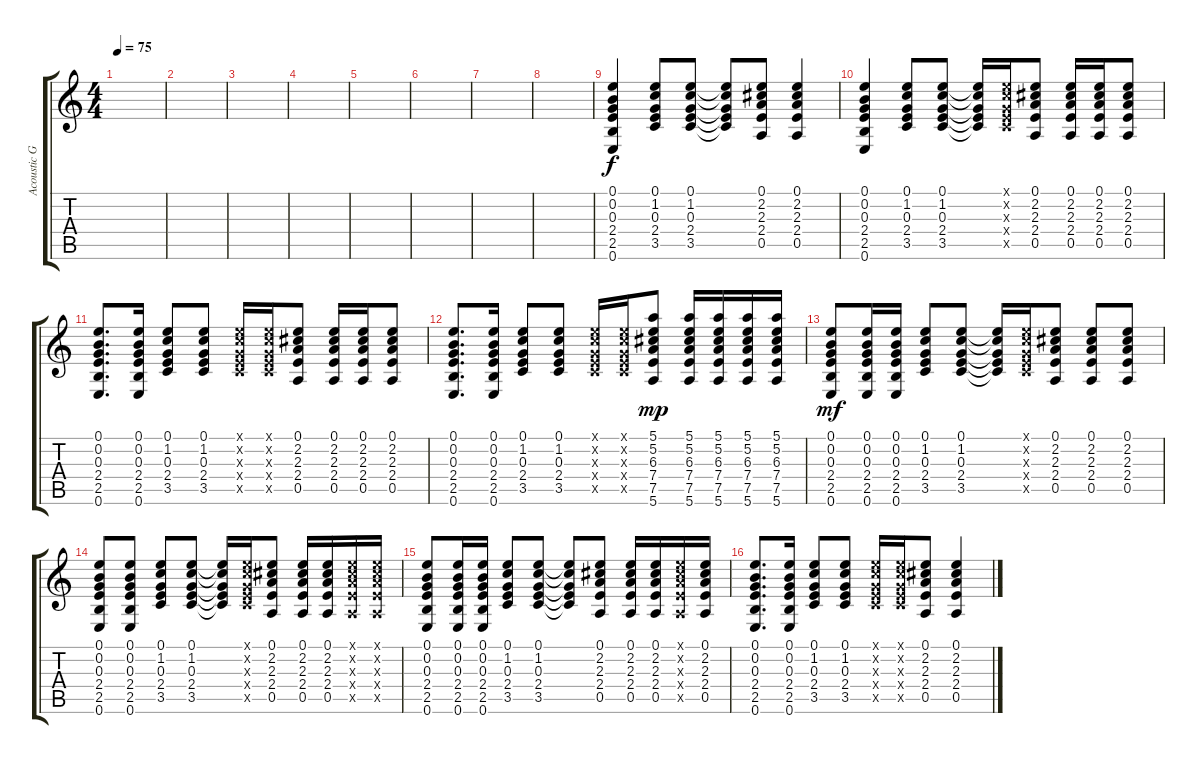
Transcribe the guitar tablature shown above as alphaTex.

\track ("Acoustic Guitar" "Acoustic G") {instrument acousticguitarsteel}
\staff {score tabs}
\tuning (E4 B3 G3 D3 A2 E2) {hide}
\ts (4 4)
\tempo 75
\clef g2
\ks c
|
|
|
|
|
|
|
|
(0.1 0.2 0.3 2.4 2.5 0.6).4 (0.1 1.2 0.3 2.4 3.5).8 (0.1 1.2 0.3 2.4 3.5).8 (0.1{t} 1.2{t} 0.3{t} 2.4{t} 3.5{t}).8 (0.1 2.2 2.3 2.4 0.5).8 (0.1 2.2 2.3 2.4 0.5).4 |
(0.1 0.2 0.3 2.4 2.5 0.6).4 (0.1 1.2 0.3 2.4 3.5).8 (0.1 1.2 0.3 2.4 3.5).8 (0.1{t} 1.2{t} 0.3{t} 2.4{t} 3.5{t}).16 (0.1{x} 1.2{x} 0.3{x} 2.4{x} 3.5{x}).16 (0.1 2.2 2.3 2.4 0.5).8 (0.1 2.2 2.3 2.4 0.5).16 (0.1 2.2 2.3 2.4 0.5).16 (0.1 2.2 2.3 2.4 0.5).8 |
(0.1 0.2 0.3 2.4 2.5 0.6).8{d} (0.1 0.2 0.3 2.4 2.5 0.6).16 (0.1 1.2 0.3 2.4 3.5).8 (0.1 1.2 0.3 2.4 3.5).8 (0.1{x} 1.2{x} 0.3{x} 2.4{x} 3.5{x}).16 (0.1{x} 1.2{x} 0.3{x} 2.4{x} 3.5{x}).16 (0.1 2.2 2.3 2.4 0.5).8 (0.1 2.2 2.3 2.4 0.5).16 (0.1 2.2 2.3 2.4 0.5).16 (0.1 2.2 2.3 2.4 0.5).8 |
(0.1 0.2 0.3 2.4 2.5 0.6).8{d} (0.1 0.2 0.3 2.4 2.5 0.6).16 (0.1 1.2 0.3 2.4 3.5).8 (0.1 1.2 0.3 2.4 3.5).8 (0.1{x} 1.2{x} 0.3{x} 2.4{x} 3.5{x}).16 (0.1{x} 1.2{x} 0.3{x} 2.4{x} 3.5{x}).16 (5.1 5.2 6.3 7.4 7.5 5.6).8{dy mp} (5.1 5.2 6.3 7.4 7.5 5.6).16 (5.1 5.2 6.3 7.4 7.5 5.6).16 (5.1 5.2 6.3 7.4 7.5 5.6).16 (5.1 5.2 6.3 7.4 7.5 5.6).16 |
(0.1 0.2 0.3 2.4 2.5 0.6).8{dy mf} (0.1 0.2 0.3 2.4 2.5 0.6).16 (0.1 0.2 0.3 2.4 2.5 0.6).16 (0.1 1.2 0.3 2.4 3.5).8 (0.1 1.2 0.3 2.4 3.5).8 (0.1{t} 1.2{t} 0.3{t} 2.4{t} 3.5{t}).16 (0.1{x} 1.2{x} 0.3{x} 2.4{x} 3.5{x}).16 (0.1 2.2 2.3 2.4 0.5).8 (0.1 2.2 2.3 2.4 0.5).8 (0.1 2.2 2.3 2.4 0.5).8 |
(0.1 0.2 0.3 2.4 2.5 0.6).8 (0.1 0.2 0.3 2.4 2.5 0.6).8 (0.1 1.2 0.3 2.4 3.5).8 (0.1 1.2 0.3 2.4 3.5).8 (0.1{t} 1.2{t} 0.3{t} 2.4{t} 3.5{t}).16 (0.1{x} 1.2{x} 0.3{x} 2.4{x} 3.5{x}).16 (0.1 2.2 2.3 2.4 0.5).8 (0.1 2.2 2.3 2.4 0.5).16 (0.1 2.2 2.3 2.4 0.5).16 (0.1{x} 2.2{x} 2.3{x} 2.4{x} 0.5{x}).16 (0.1{x} 2.2{x} 2.3{x} 2.4{x} 0.5{x}).16 |
(0.1 0.2 0.3 2.4 2.5 0.6).8 (0.1 0.2 0.3 2.4 2.5 0.6).16 (0.1 0.2 0.3 2.4 2.5 0.6).16 (0.1 1.2 0.3 2.4 3.5).8 (0.1 1.2 0.3 2.4 3.5).8 (0.1{t} 1.2{t} 0.3{t} 2.4{t} 3.5{t}).8 (0.1 2.2 2.3 2.4 0.5).8 (0.1 2.2 2.3 2.4 0.5).16 (0.1 2.2 2.3 2.4 0.5).16 (0.1{x} 2.2{x} 2.3{x} 2.4{x} 0.5{x}).16 (0.1 2.2 2.3 2.4 0.5).16 |
(0.1 0.2 0.3 2.4 2.5 0.6).8{d} (0.1 0.2 0.3 2.4 2.5 0.6).16 (0.1 1.2 0.3 2.4 3.5).8 (0.1 1.2 0.3 2.4 3.5).8 (0.1{x} 1.2{x} 0.3{x} 2.4{x} 3.5{x}).16 (0.1{x} 1.2{x} 0.3{x} 2.4{x} 3.5{x}).16 (0.1 2.2 2.3 2.4 0.5).8 (0.1 2.2 2.3 2.4 0.5).4
